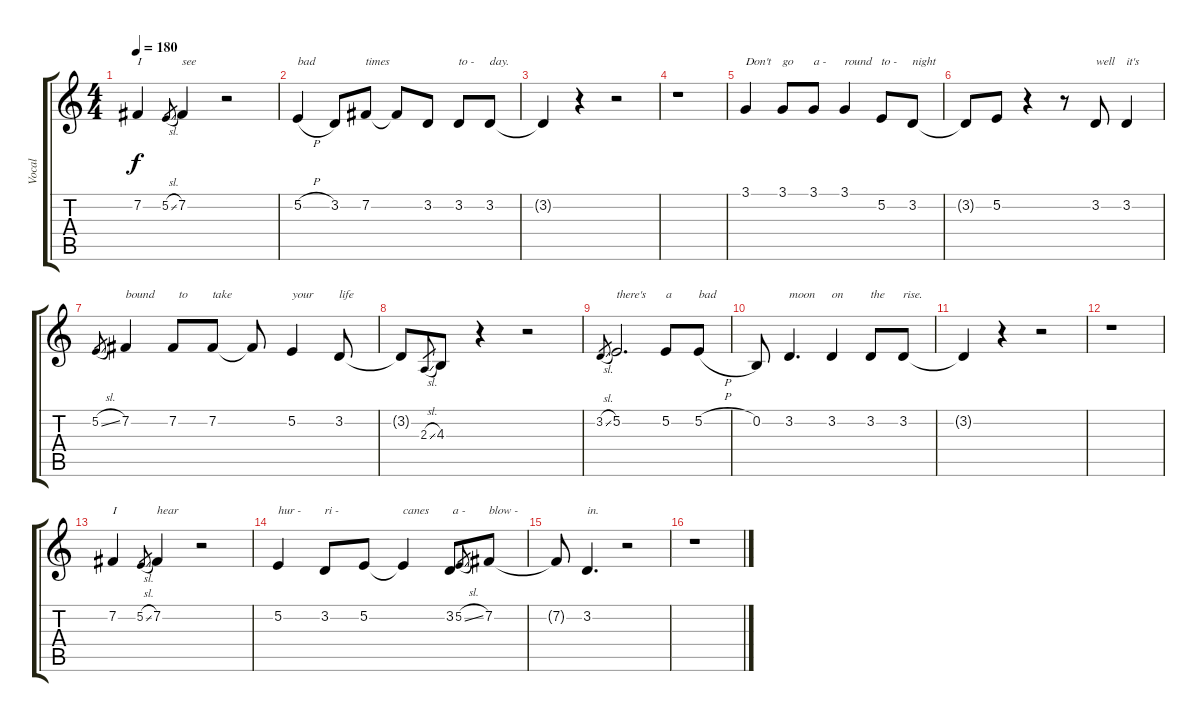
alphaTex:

\track ("Vocal" "Vocal") {instrument altosax}
\staff {score tabs}
\tuning (E4 B3 G3 D3 A2 E2) {hide}
\ts (4 4)
\tempo 180
\clef g2
\ks c
7.2.4{txt "I" dy f} 5.2{sl}.8{gr} 7.2.4{txt "see"} r.2 |
5.2{h}.4{txt "bad"} 3.2.8 7.2.8{txt "times"} 7.2{t}.8 3.2.8 3.2.8{txt "to -"} 3.2.8{txt "day."} |
3.2{t}.4 r.4 r.2 |
r.1 |
3.1.4{txt "Don't"} 3.1.8{txt "go"} 3.1.8{txt "a -"} 3.1.4{txt "round"} 5.2.8{txt "to -"} 3.2.8{txt "night"} |
3.2{t}.8 5.2.8 r.4 r.8 3.2.8{txt "well"} 3.2.4{txt "it's"} |
5.2{sl}.8{gr} 7.2.4{txt "bound"} 7.2.8{txt "  to"} 7.2.8{txt "take"} 7.2{t}.8 5.2.4{txt "your"} 3.2.8{txt "life"} |
3.2{t}.8 2.3{sl}.8{gr} 4.3.8 r.4 r.2 |
3.2{sl}.8{gr} 5.2.2{d txt "there's"} 5.2.8{txt "a "} 5.2{h}.8{txt "bad"} |
0.2.8 3.2.4{d txt "moon"} 3.2.4{txt "on"} 3.2.8{txt "the"} 3.2.8{txt "rise."} |
3.2{t}.4 r.4 r.2 |
r.1 |
7.2.4{txt "I"} 5.2{sl}.8{gr} 7.2.4{txt "hear"} r.2 |
5.2.4{txt "hur -"} 3.2.8{txt "ri -"} 5.2.8 5.2{t}.4{txt "canes"} 3.2.8{txt " a -"} 5.2{sl}.8{gr} 7.2.8{txt "blow -"} |
7.2{t}.8 3.2.4{d txt "in."} r.2 |
r.1
